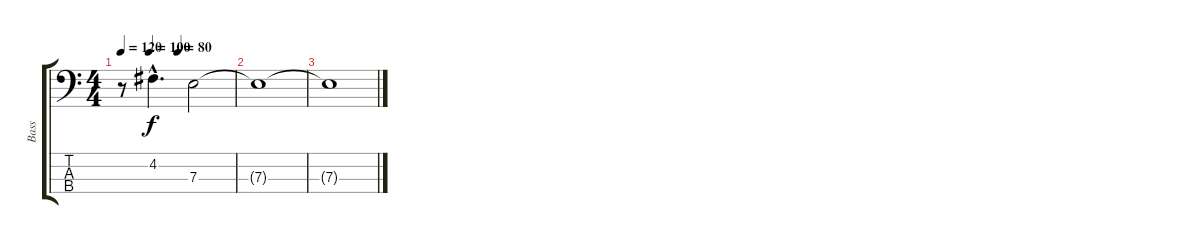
\track ("Bass" "Bass") {instrument electricbasspick}
\staff {score tabs}
\tuning (G2 D2 A1 E1) {hide}
\ts (4 4)
\tempo 120
\tempo (100 0.25)
\tempo (80 0.5)
\clef f4
\ks c
r.8{dy f} 4.2{hac t}.4{d} 7.3.2 |
7.3{t}.1 |
7.3{t}.1
